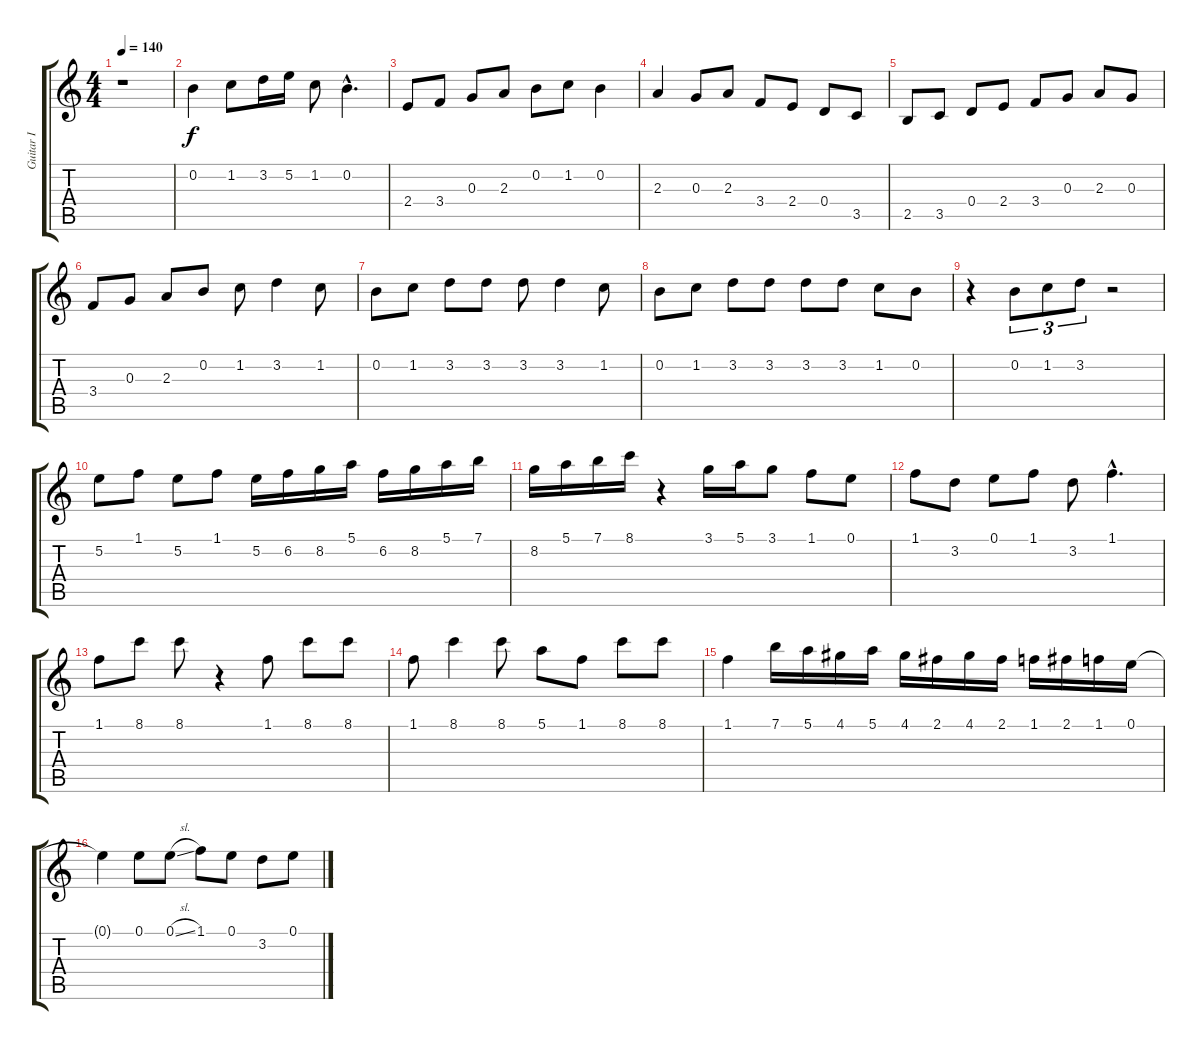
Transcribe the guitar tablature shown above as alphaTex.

\track ("Guitar I" "Guitar I") {instrument acousticguitarnylon}
\staff {score tabs}
\tuning (E4 B3 G3 D3 A2 E2) {hide}
\ts (4 4)
\tempo 140
\clef g2
\ks c
r.1{dy f} |
0.2.4 1.2.8 3.2.16 5.2.16 1.2.8 0.2{hac}.4{d} |
2.4.8 3.4.8 0.3.8 2.3.8 0.2.8 1.2.8 0.2.4 |
2.3.4 0.3.8 2.3.8 3.4.8 2.4.8 0.4.8 3.5.8 |
2.5.8 3.5.8 0.4.8 2.4.8 3.4.8 0.3.8 2.3.8 0.3.8 |
3.4.8 0.3.8 2.3.8 0.2.8 1.2.8 3.2.4 1.2.8 |
0.2.8 1.2.8 3.2.8 3.2.8 3.2.8 3.2.4 1.2.8 |
0.2.8 1.2.8 3.2.8 3.2.8 3.2.8 3.2.8 1.2.8 0.2.8 |
r.4 0.2.8{tu (3 2)} 1.2.8{tu (3 2)} 3.2.8{tu (3 2)} r.2 |
5.2.8 1.1.8 5.2.8 1.1.8 5.2.16 6.2.16 8.2.16 5.1.16 6.2.16 8.2.16 5.1.16 7.1.16 |
8.2.16 5.1.16 7.1.16 8.1.16 r.4 3.1.16 5.1.16 3.1.8 1.1.8 0.1.8 |
1.1.8 3.2.8 0.1.8 1.1.8 3.2.8 1.1{hac}.4{d} |
1.1.8 8.1.8 8.1.8 r.4 1.1.8 8.1.8 8.1.8 |
1.1.8 8.1.4 8.1.8 5.1.8 1.1.8 8.1.8 8.1.8 |
1.1.4 7.1.16 5.1.16 4.1.16 5.1.16 4.1.16 2.1.16 4.1.16 2.1.16 1.1.16 2.1.16 1.1.16 0.1.16 |
0.1{t}.4 0.1.8 0.1{sl}.8 1.1.8 0.1.8 3.2.8 0.1.8
